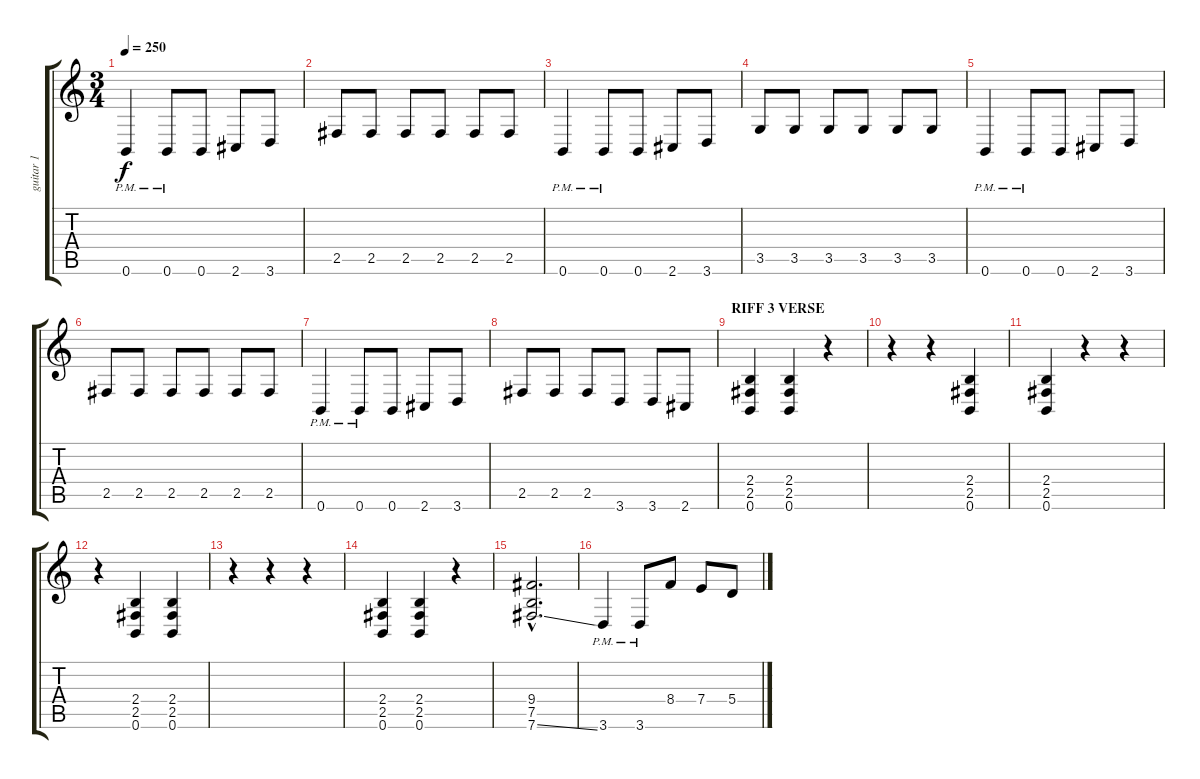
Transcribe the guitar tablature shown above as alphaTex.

\track ("guitar 1" "guitar 1") {instrument distortionguitar}
\staff {score tabs}
\tuning (B3 Gb3 D3 A2 E2 B1) {hide}
\ts (3 4)
\tempo 250
\clef g2
\ks c
0.6{pm}.4{dy f} 0.6{pm}.8 0.6.8 2.6.8 3.6.8 |
2.5.8 2.5.8 2.5.8 2.5.8 2.5.8 2.5.8 |
0.6{pm}.4 0.6{pm}.8 0.6.8 2.6.8 3.6.8 |
3.5.8 3.5.8 3.5.8 3.5.8 3.5.8 3.5.8 |
0.6{pm}.4 0.6{pm}.8 0.6.8 2.6.8 3.6.8 |
2.5.8 2.5.8 2.5.8 2.5.8 2.5.8 2.5.8 |
0.6{pm}.4 0.6{pm}.8 0.6.8 2.6.8 3.6.8 |
2.5.8 2.5.8 2.5.8 3.6.8 3.6.8 2.6.8 |
\section ("" "RIFF 3 VERSE")
(2.4 2.5 0.6).4 (2.4 2.5 0.6).4 r.4 |
r.4 r.4 (2.4 2.5 0.6).4 |
(2.4 2.5 0.6).4 r.4 r.4 |
r.4 (2.4 2.5 0.6).4 (2.4 2.5 0.6).4 |
r.4 r.4 r.4 |
(2.4 2.5 0.6).4 (2.4 2.5 0.6).4 r.4 |
(9.4{hac} 7.5{hac} 7.6{ss hac}).2{d} |
3.6{pm}.4 3.6{pm}.8 8.4.8 7.4.8 5.4.8
